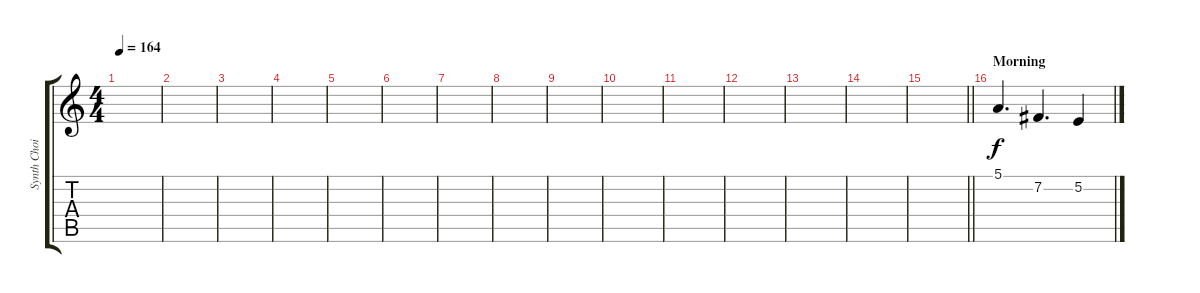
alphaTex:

\track ("Synth Choir (Paul Morris)" "Synth Choi") {instrument synthvoice}
\staff {score tabs}
\tuning (E4 B3 G3 D3 A2 E2) {hide}
\ts (4 4)
\tempo 164
\clef g2
\ks c
|
|
|
|
|
|
|
|
|
|
|
|
|
|
\barLineRight lightlight
|
\section ("" "Morning")
5.1.4{d} 7.2.4{d} 5.2.4
